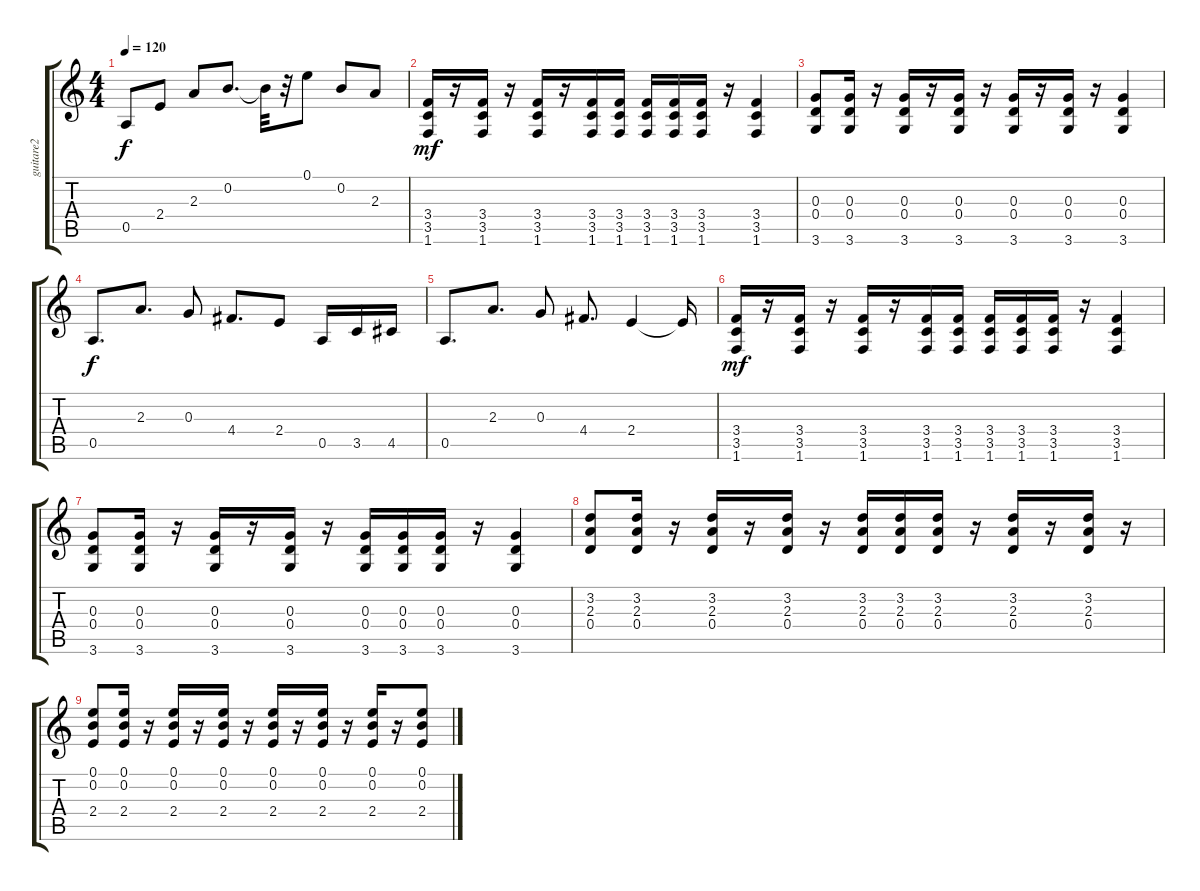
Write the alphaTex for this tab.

\track ("guitare2" "guitare2") {instrument distortionguitar}
\staff {score tabs}
\tuning (E4 B3 G3 D3 A2 E2) {hide}
\ts (4 4)
\tempo 120
\clef g2
\ks c
0.5.8{dy f} 2.4.8 2.3.8 0.2.8{d} 0.2{t}.32 r.32 0.1.8 0.2.8 2.3.8 |
(3.4 3.5 1.6).16{dy mf instrument overdrivenguitar} r.16 (3.4 3.5 1.6).16 r.16 (3.4 3.5 1.6).16 r.16 (3.4 3.5 1.6).16 (3.4 3.5 1.6).16 (3.4 3.5 1.6).16 (3.4 3.5 1.6).16 (3.4 3.5 1.6).16 r.16 (3.4 3.5 1.6).4 |
(0.3 0.4 3.6).8 (0.3 0.4 3.6).16 r.16 (0.3 0.4 3.6).16 r.16 (0.3 0.4 3.6).16 r.16 (0.3 0.4 3.6).16 r.16 (0.3 0.4 3.6).16 r.16 (0.3 0.4 3.6).4 |
0.5.8{d dy f} 2.3.8{d} 0.3.8 4.4.8{d} 2.4.8 0.5.16 3.5.16 4.5.16 |
0.5.8{d} 2.3.8{d} 0.3.8 4.4.8{d} 2.4.4 2.4{t}.16 |
(3.4 3.5 1.6).16{dy mf} r.16 (3.4 3.5 1.6).16 r.16 (3.4 3.5 1.6).16 r.16 (3.4 3.5 1.6).16 (3.4 3.5 1.6).16 (3.4 3.5 1.6).16 (3.4 3.5 1.6).16 (3.4 3.5 1.6).16 r.16 (3.4 3.5 1.6).4 |
(0.3 0.4 3.6).8 (0.3 0.4 3.6).16 r.16 (0.3 0.4 3.6).16 r.16 (0.3 0.4 3.6).16 r.16 (0.3 0.4 3.6).16 (0.3 0.4 3.6).16 (0.3 0.4 3.6).16 r.16 (0.3 0.4 3.6).4 |
(3.2 2.3 0.4).8 (3.2 2.3 0.4).16 r.16 (3.2 2.3 0.4).16 r.16 (3.2 2.3 0.4).16 r.16 (3.2 2.3 0.4).16 (3.2 2.3 0.4).16 (3.2 2.3 0.4).16 r.16 (3.2 2.3 0.4).16 r.16 (3.2 2.3 0.4).16 r.16 |
(0.1 0.2 2.4).8 (0.1 0.2 2.4).16 r.16 (0.1 0.2 2.4).16 r.16 (0.1 0.2 2.4).16 r.16 (0.1 0.2 2.4).16 r.16 (0.1 0.2 2.4).16 r.16 (0.1 0.2 2.4).16 r.16 (0.1 0.2 2.4).8
